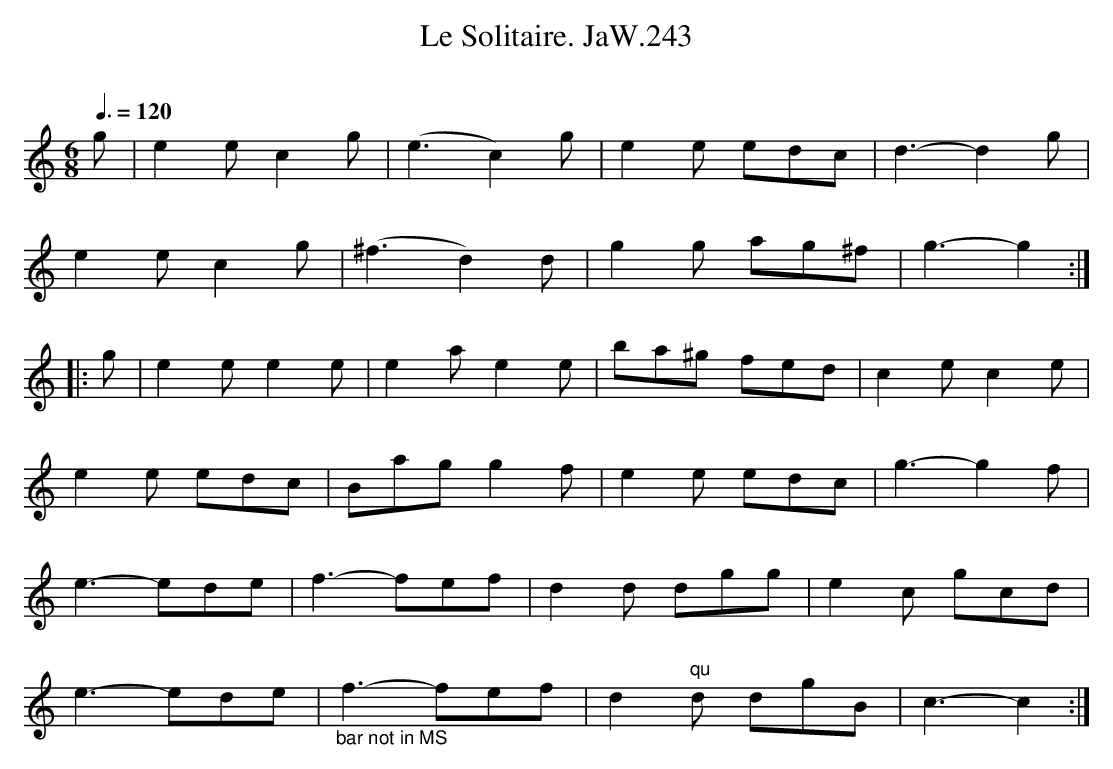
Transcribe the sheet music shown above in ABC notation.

X:1
T:Le Solitaire. JaW.243
M:6/8
L:1/8
Q:3/8=120
O:
K:C
g|e2e c2g|(e3 c2) g|e2e edc|d3-d2g|
e2e c2g|(^f3 d2)d|g2g ag^f|g3-g2:|
|:g|e2e e2e|e2a e2e|ba^g fed|c2e c2e|
e2e edc|Bag g2f|e2e edc|g3-g2f|
e3-ede|f3-fef|d2d dgg|e2c gcd|
e3-ede|"_bar not in MS"f3-fef|d2"qu"d dgB|c3-c2:|
